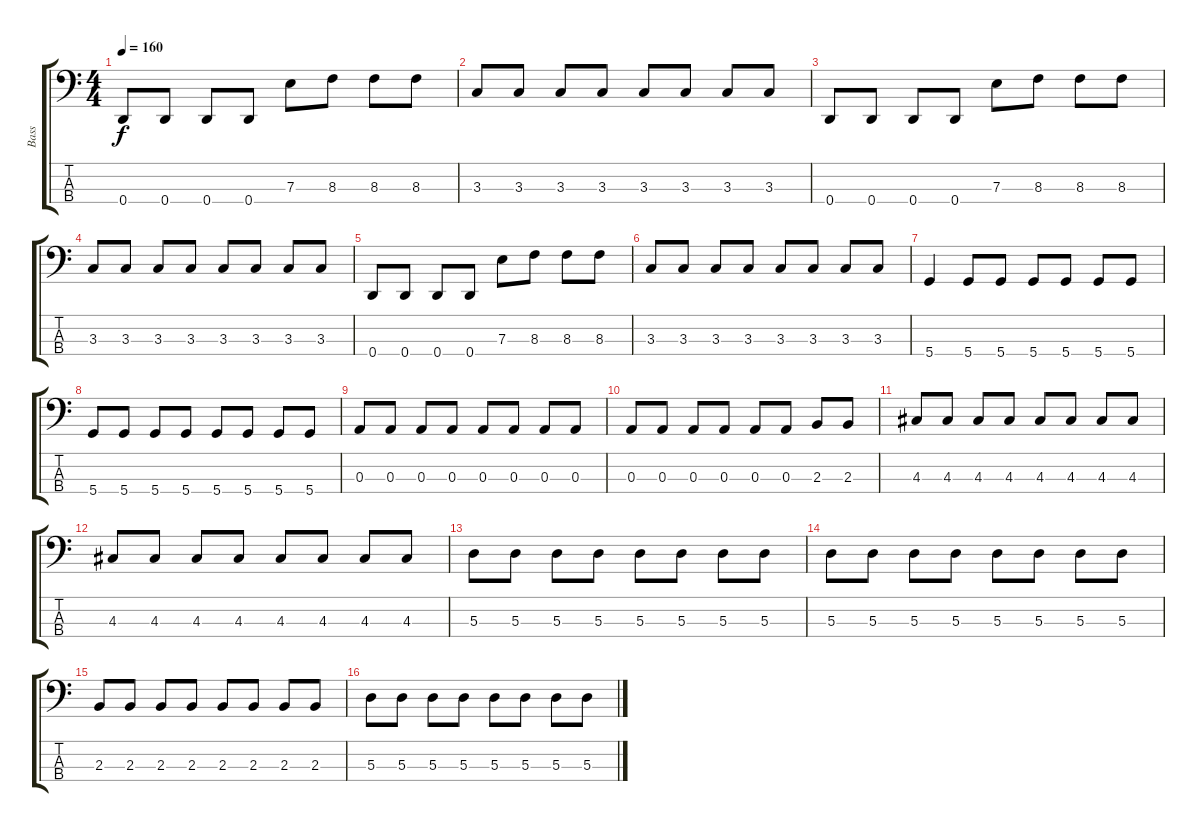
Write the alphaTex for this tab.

\track ("Bass" "Bass") {instrument electricbassfinger}
\staff {score tabs}
\tuning (G2 D2 A1 D1) {hide}
\ts (4 4)
\tempo 160
\clef f4
\ks c
0.4.8{dy f} 0.4.8 0.4.8 0.4.8 7.3.8 8.3.8 8.3.8 8.3.8 |
3.3.8 3.3.8 3.3.8 3.3.8 3.3.8 3.3.8 3.3.8 3.3.8 |
0.4.8 0.4.8 0.4.8 0.4.8 7.3.8 8.3.8 8.3.8 8.3.8 |
3.3.8 3.3.8 3.3.8 3.3.8 3.3.8 3.3.8 3.3.8 3.3.8 |
0.4.8 0.4.8 0.4.8 0.4.8 7.3.8 8.3.8 8.3.8 8.3.8 |
3.3.8 3.3.8 3.3.8 3.3.8 3.3.8 3.3.8 3.3.8 3.3.8 |
5.4.4 5.4.8 5.4.8 5.4.8 5.4.8 5.4.8 5.4.8 |
5.4.8 5.4.8 5.4.8 5.4.8 5.4.8 5.4.8 5.4.8 5.4.8 |
0.3.8 0.3.8 0.3.8 0.3.8 0.3.8 0.3.8 0.3.8 0.3.8 |
0.3.8 0.3.8 0.3.8 0.3.8 0.3.8 0.3.8 2.3.8 2.3.8 |
4.3.8 4.3.8 4.3.8 4.3.8 4.3.8 4.3.8 4.3.8 4.3.8 |
4.3.8 4.3.8 4.3.8 4.3.8 4.3.8 4.3.8 4.3.8 4.3.8 |
5.3.8 5.3.8 5.3.8 5.3.8 5.3.8 5.3.8 5.3.8 5.3.8 |
5.3.8 5.3.8 5.3.8 5.3.8 5.3.8 5.3.8 5.3.8 5.3.8 |
2.3.8 2.3.8 2.3.8 2.3.8 2.3.8 2.3.8 2.3.8 2.3.8 |
5.3.8 5.3.8 5.3.8 5.3.8 5.3.8 5.3.8 5.3.8 5.3.8
